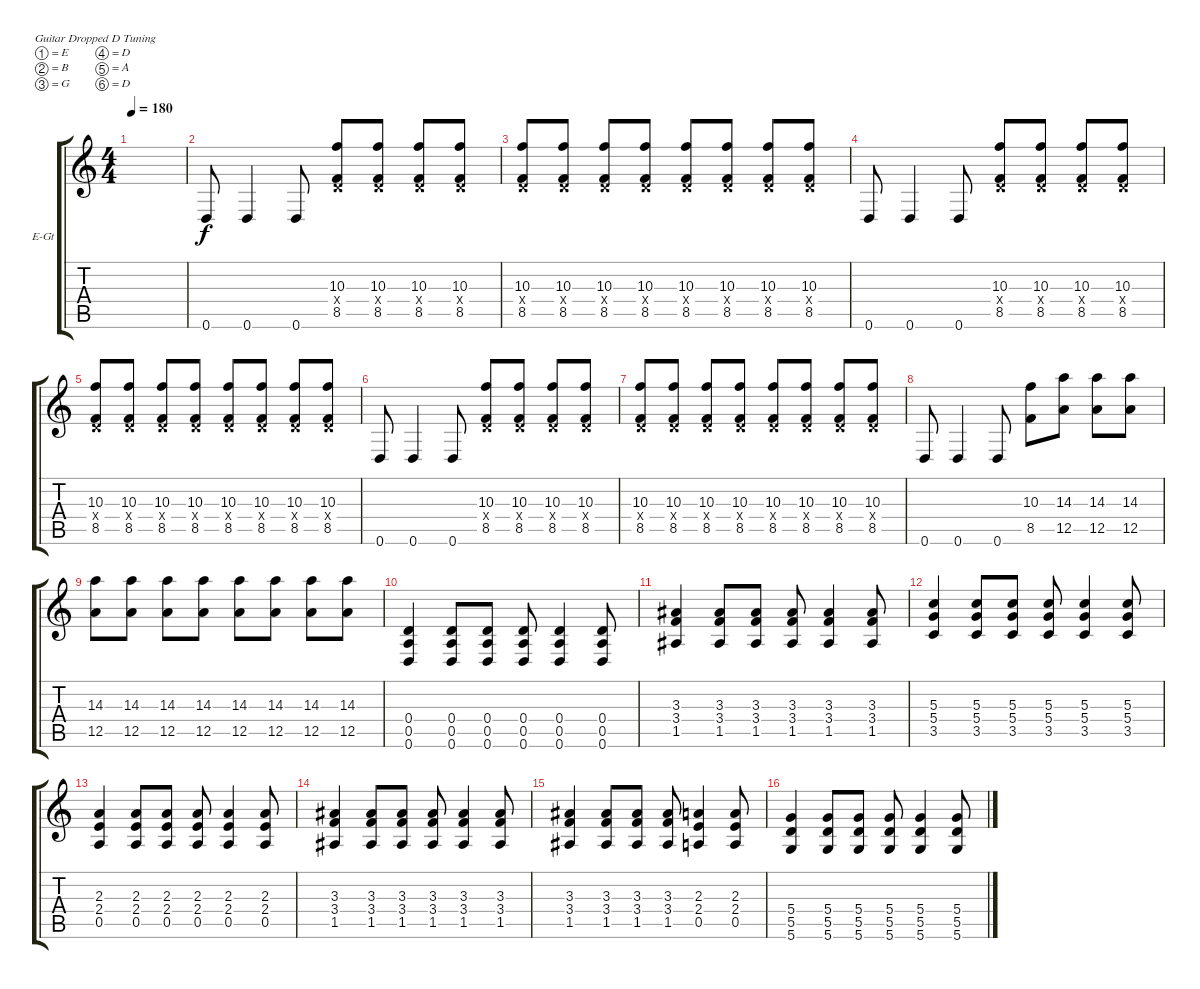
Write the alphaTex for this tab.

\bracketExtendMode groupsimilarinstruments
\firstSystemTrackNameOrientation horizontal
\otherSystemsTrackNameOrientation horizontal
\track ("Electric Guitar 2" "E-Gt") {instrument distortionguitar}
\staff {score tabs}
\tuning (E4 B3 G3 D3 A2 D2)
\ts (4 4)
\tempo 180
\clef g2
\ks c
|
0.6.8 0.6.4 0.6.8 (8.5 10.3 0.4{x}).8 (8.5 10.3 0.4{x}).8 (8.5 10.3 0.4{x}).8 (8.5 10.3 0.4{x}).8 |
(8.5 10.3 0.4{x}).8 (8.5 10.3 0.4{x}).8 (8.5 10.3 0.4{x}).8 (8.5 10.3 0.4{x}).8 (8.5 10.3 0.4{x}).8 (8.5 10.3 0.4{x}).8 (8.5 10.3 0.4{x}).8 (8.5 10.3 0.4{x}).8 |
0.6.8 0.6.4 0.6.8 (8.5 10.3 0.4{x}).8 (8.5 10.3 0.4{x}).8 (8.5 10.3 0.4{x}).8 (8.5 10.3 0.4{x}).8 |
(8.5 10.3 0.4{x}).8 (8.5 10.3 0.4{x}).8 (8.5 10.3 0.4{x}).8 (8.5 10.3 0.4{x}).8 (8.5 10.3 0.4{x}).8 (8.5 10.3 0.4{x}).8 (8.5 10.3 0.4{x}).8 (8.5 10.3 0.4{x}).8 |
0.6.8 0.6.4 0.6.8 (8.5 10.3 0.4{x}).8 (8.5 10.3 0.4{x}).8 (8.5 10.3 0.4{x}).8 (8.5 10.3 0.4{x}).8 |
(8.5 10.3 0.4{x}).8 (8.5 10.3 0.4{x}).8 (8.5 10.3 0.4{x}).8 (8.5 10.3 0.4{x}).8 (8.5 10.3 0.4{x}).8 (8.5 10.3 0.4{x}).8 (8.5 10.3 0.4{x}).8 (8.5 10.3 0.4{x}).8 |
0.6.8 0.6.4 0.6.8 (8.5 10.3).8 (14.3 12.5).8 (12.5 14.3).8 (12.5 14.3).8 |
(12.5 14.3).8 (12.5 14.3).8 (12.5 14.3).8 (12.5 14.3).8 (12.5 14.3).8 (12.5 14.3).8 (12.5 14.3).8 (14.3 12.5).8 |
(0.6 0.4 0.5).4 (0.6 0.5 0.4).8 (0.6 0.4 0.5).8 (0.6 0.5 0.4).8 (0.6 0.4 0.5).4 (0.6 0.5 0.4).8 |
(3.4 1.5 3.3).4 (1.5 3.4 3.3).8 (3.4 1.5 3.3).8 (1.5 3.4 3.3).8 (3.4 1.5 3.3).4 (1.5 3.4 3.3).8 |
(5.4 3.5 5.3).4 (3.5 5.4 5.3).8 (5.4 3.5 5.3).8 (3.5 5.4 5.3).8 (5.4 3.5 5.3).4 (3.5 5.4 5.3).8 |
(2.4 0.5 2.3).4 (0.5 2.4 2.3).8 (2.4 0.5 2.3).8 (0.5 2.4 2.3).8 (2.4 0.5 2.3).4 (0.5 2.4 2.3).8 |
(3.4 1.5 3.3).4 (1.5 3.4 3.3).8 (3.4 1.5 3.3).8 (1.5 3.4 3.3).8 (3.4 1.5 3.3).4 (1.5 3.4 3.3).8 |
(3.4 1.5 3.3).4 (1.5 3.4 3.3).8 (3.4 1.5 3.3).8 (1.5 3.4 3.3).8 (2.4 0.5 2.3).4 (0.5 2.4 2.3).8 |
(5.4 5.5 5.6).4 (5.5 5.4 5.6).8 (5.4 5.5 5.6).8 (5.5 5.4 5.6).8 (5.4 5.5 5.6).4 (5.5 5.4 5.6).8
